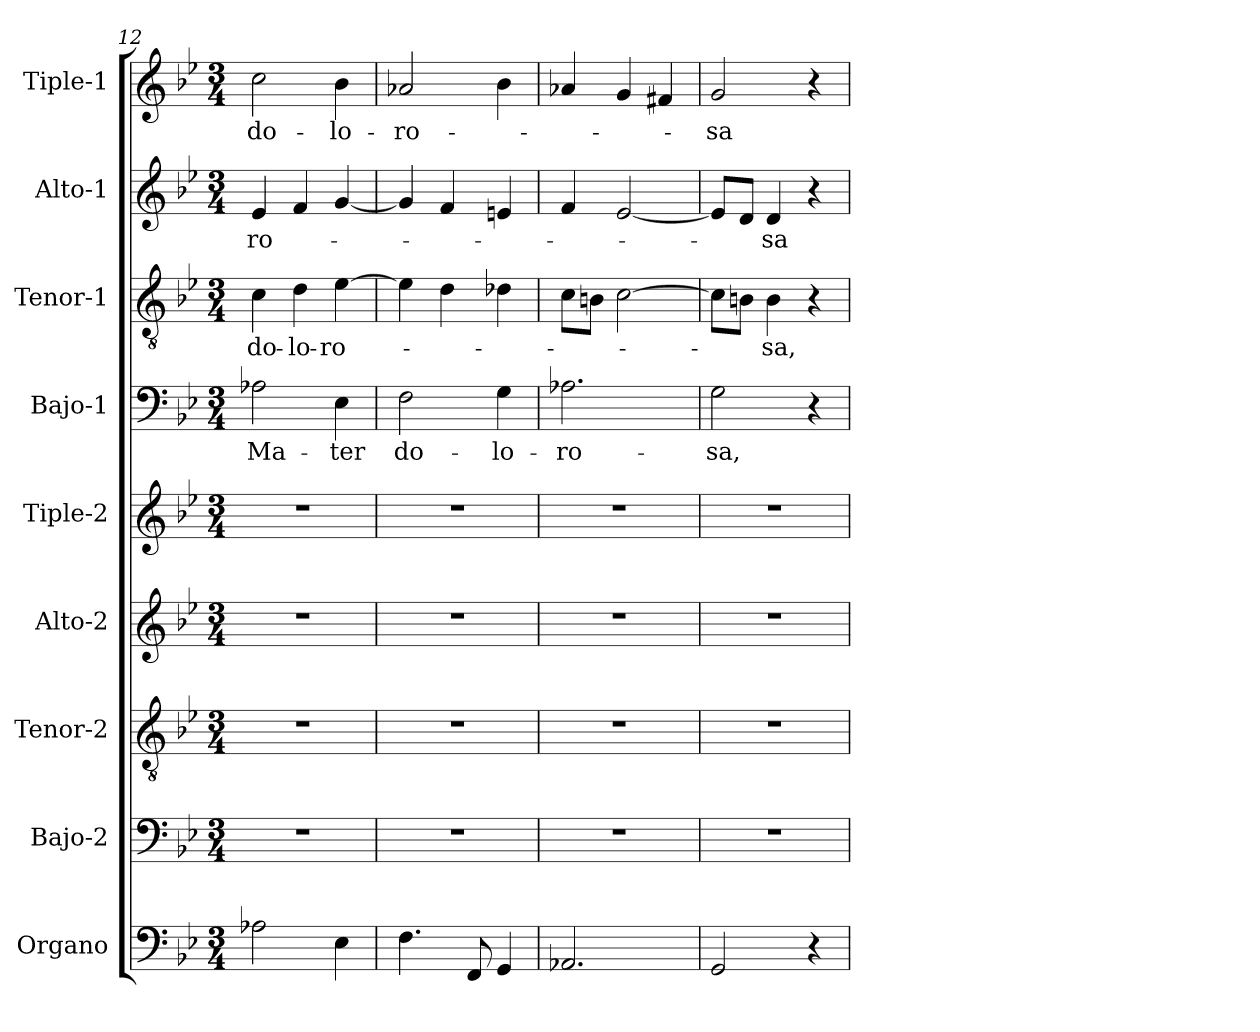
**kern	**kern	**kern	**kern	**kern	**kern	**text	**kern	**text	**kern	**text	**kern	**text
*part9	*part8	*part7	*part6	*part5	*part4	*part4	*part3	*part3	*part2	*part2	*part1	*part1
*staff9	*staff8	*staff7	*staff6	*staff5	*staff4	*staff4	*staff3	*staff3	*staff2	*staff2	*staff1	*staff1
*I"Organo	*I"Bajo-2	*I"Tenor-2	*I"Alto-2	*I"Tiple-2	*I"Bajo-1	*	*I"Tenor-1	*	*I"Alto-1	*	*I"Tiple-1	*
*	*I'B-2	*I'T-2	*I'A-2	*	*I'B1	*	*I'T1	*	*I'A1	*	*	*
*clefF4	*clefF4	*clefGv2	*clefG2	*clefG2	*clefF4	*	*clefGv2	*	*clefG2	*	*clefG2	*
*k[b-e-]	*k[b-e-]	*k[b-e-]	*k[b-e-]	*k[b-e-]	*k[b-e-]	*	*k[b-e-]	*	*k[b-e-]	*	*k[b-e-]	*
*B-:	*B-:	*B-:	*B-:	*B-:	*B-:	*	*B-:	*	*B-:	*	*B-:	*
*M3/4	*M3/4	*M3/4	*M3/4	*M3/4	*M3/4	*	*M3/4	*	*M3/4	*	*M3/4	*
=12	=12	=12	=12	=12	=12	=12	=12	=12	=12	=12	=12	=12
!	!	!	!	!	!	!LO:LY:b	!	!	!	!	!	!
!	!	!	!	!	!	!	!	!LO:LY:b	!	!	!	!
!	!	!	!	!	!	!	!	!	!	!LO:LY:b	!	!
!	!	!	!	!	!	!	!	!	!	!	!	!LO:LY:b
2A-X\	2.r	2.r	2.r	2.r	2A-X\	Ma-	4c\	do-	4e-/	-ro-	2cc\	do-
!	!	!	!	!	!	!	!	!LO:LY:b	!	!	!	!
.	.	.	.	.	.	.	4d\	-lo-	4f/	.	.	.
!	!	!	!	!	!	!LO:LY:b	!	!	!	!	!	!
!	!	!	!	!	!	!	!	!LO:LY:b	!	!	!	!
!	!	!	!	!	!	!	!	!	!	!	!	!LO:LY:b
4E-\	.	.	.	.	4E-\	-ter	[4e-\	-ro-	[4g/	.	4b-\	-lo-
=13	=13	=13	=13	=13	=13	=13	=13	=13	=13	=13	=13	=13
!	!	!	!	!	!	!LO:LY:b	!	!	!	!	!	!
!	!	!	!	!	!	!	!	!	!	!	!	!LO:LY:b
4.F\	2.r	2.r	2.r	2.r	2F\	do-	4e-\]	.	4g/]	.	2a-X/	-ro-
.	.	.	.	.	.	.	4d\	.	4f/	.	.	.
8FF/	.	.	.	.	.	.	.	.	.	.	.	.
!	!	!	!	!	!	!LO:LY:b	!	!	!	!	!	!
4GG/	.	.	.	.	4G\	-lo-	4d-X\	.	4en/	.	4b-\	.
=14	=14	=14	=14	=14	=14	=14	=14	=14	=14	=14	=14	=14
!	!	!	!	!	!	!LO:LY:b	!	!	!	!	!	!
2.AA-X/	2.r	2.r	2.r	2.r	2.A-X\	-ro-	8c\L	.	4f/	.	4a-X/	.
.	.	.	.	.	.	.	8Bn\J	.	.	.	.	.
.	.	.	.	.	.	.	[2c\	.	[2e-i/	.	4g/	.
.	.	.	.	.	.	.	.	.	.	.	4f#X/	.
=15	=15	=15	=15	=15	=15	=15	=15	=15	=15	=15	=15	=15
!	!	!	!	!	!	!LO:LY:b	!	!	!	!	!	!
!	!	!	!	!	!	!	!	!	!	!	!	!LO:LY:b
2GG/	2.r	2.r	2.r	2.r	2G\	-sa,	8c\L]	.	8e-/L]	.	2g/	-sa
.	.	.	.	.	.	.	8Bn\J	.	8d/J	.	.	.
!	!	!	!	!	!	!	!	!LO:LY:b	!	!	!	!
!	!	!	!	!	!	!	!	!	!	!LO:LY:b	!	!
.	.	.	.	.	.	.	4B\	-sa,	4d/	-sa	.	.
4r	.	.	.	.	4r	.	4r	.	4r	.	4r	.
=	=	=	=	=	=	=	=	=	=	=	=	=
*-	*-	*-	*-	*-	*-	*-	*-	*-	*-	*-	*-	*-
